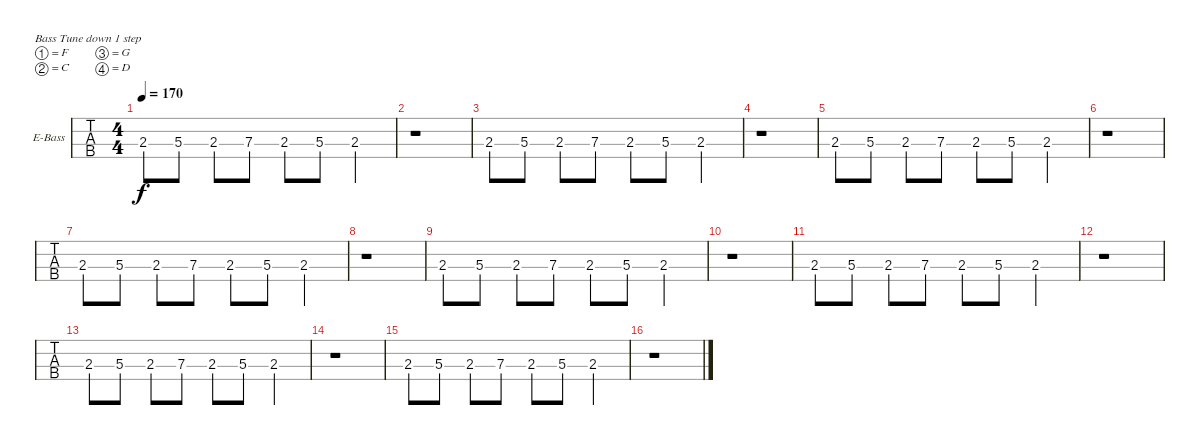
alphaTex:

\bracketExtendMode groupsimilarinstruments
\firstSystemTrackNameOrientation horizontal
\otherSystemsTrackNameOrientation horizontal
\track ("Jason" "E-Bass") {instrument electricbasspick}
\staff {tabs}
\tuning (F2 C2 G1 D1)
\ts (4 4)
\tempo 170
\clef f4
\ks c
2.3.8{dy f instrument electricbasspick} 5.3.8 2.3.8 7.3.8 2.3.8 5.3.8 2.3.4 |
r.1 |
2.3.8 5.3.8 2.3.8 7.3.8 2.3.8 5.3.8 2.3.4 |
r.1 |
2.3.8 5.3.8 2.3.8 7.3.8 2.3.8 5.3.8 2.3.4 |
r.1 |
2.3.8 5.3.8 2.3.8 7.3.8 2.3.8 5.3.8 2.3.4 |
r.1 |
2.3.8 5.3.8 2.3.8 7.3.8 2.3.8 5.3.8 2.3.4 |
r.1 |
2.3.8 5.3.8 2.3.8 7.3.8 2.3.8 5.3.8 2.3.4 |
r.1 |
2.3.8 5.3.8 2.3.8 7.3.8 2.3.8 5.3.8 2.3.4 |
r.1 |
2.3.8 5.3.8 2.3.8 7.3.8 2.3.8 5.3.8 2.3.4 |
r.1
